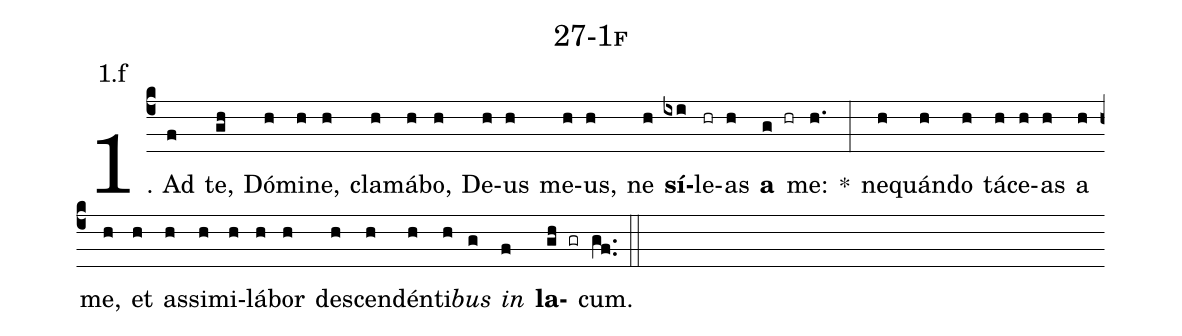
name: 27-1f;
annotation: 1.f;
%%
(c4)1. Ad(f) te,(gh) Dó(h)mi(h)ne,(h) cla(h)má(h)bo,(h) De(h)us(h) me(h)us,(h) ne(h) <b>sí</b>(ixi)le(hr)as(h) <b>a</b>(g hr) me:(h.) *(:) ne(h)quán(h)do(h) tá(h)ce(h)as(h) a(h) me,(h) et(h) as(h)si(h)mi(h)lá(h)bor(h) de(h)scen(h)dén(h)ti(h)<i>bus</i>(g) <i>in</i>(f) <b>la</b>(gh gr)cum.(gf..) (::)
